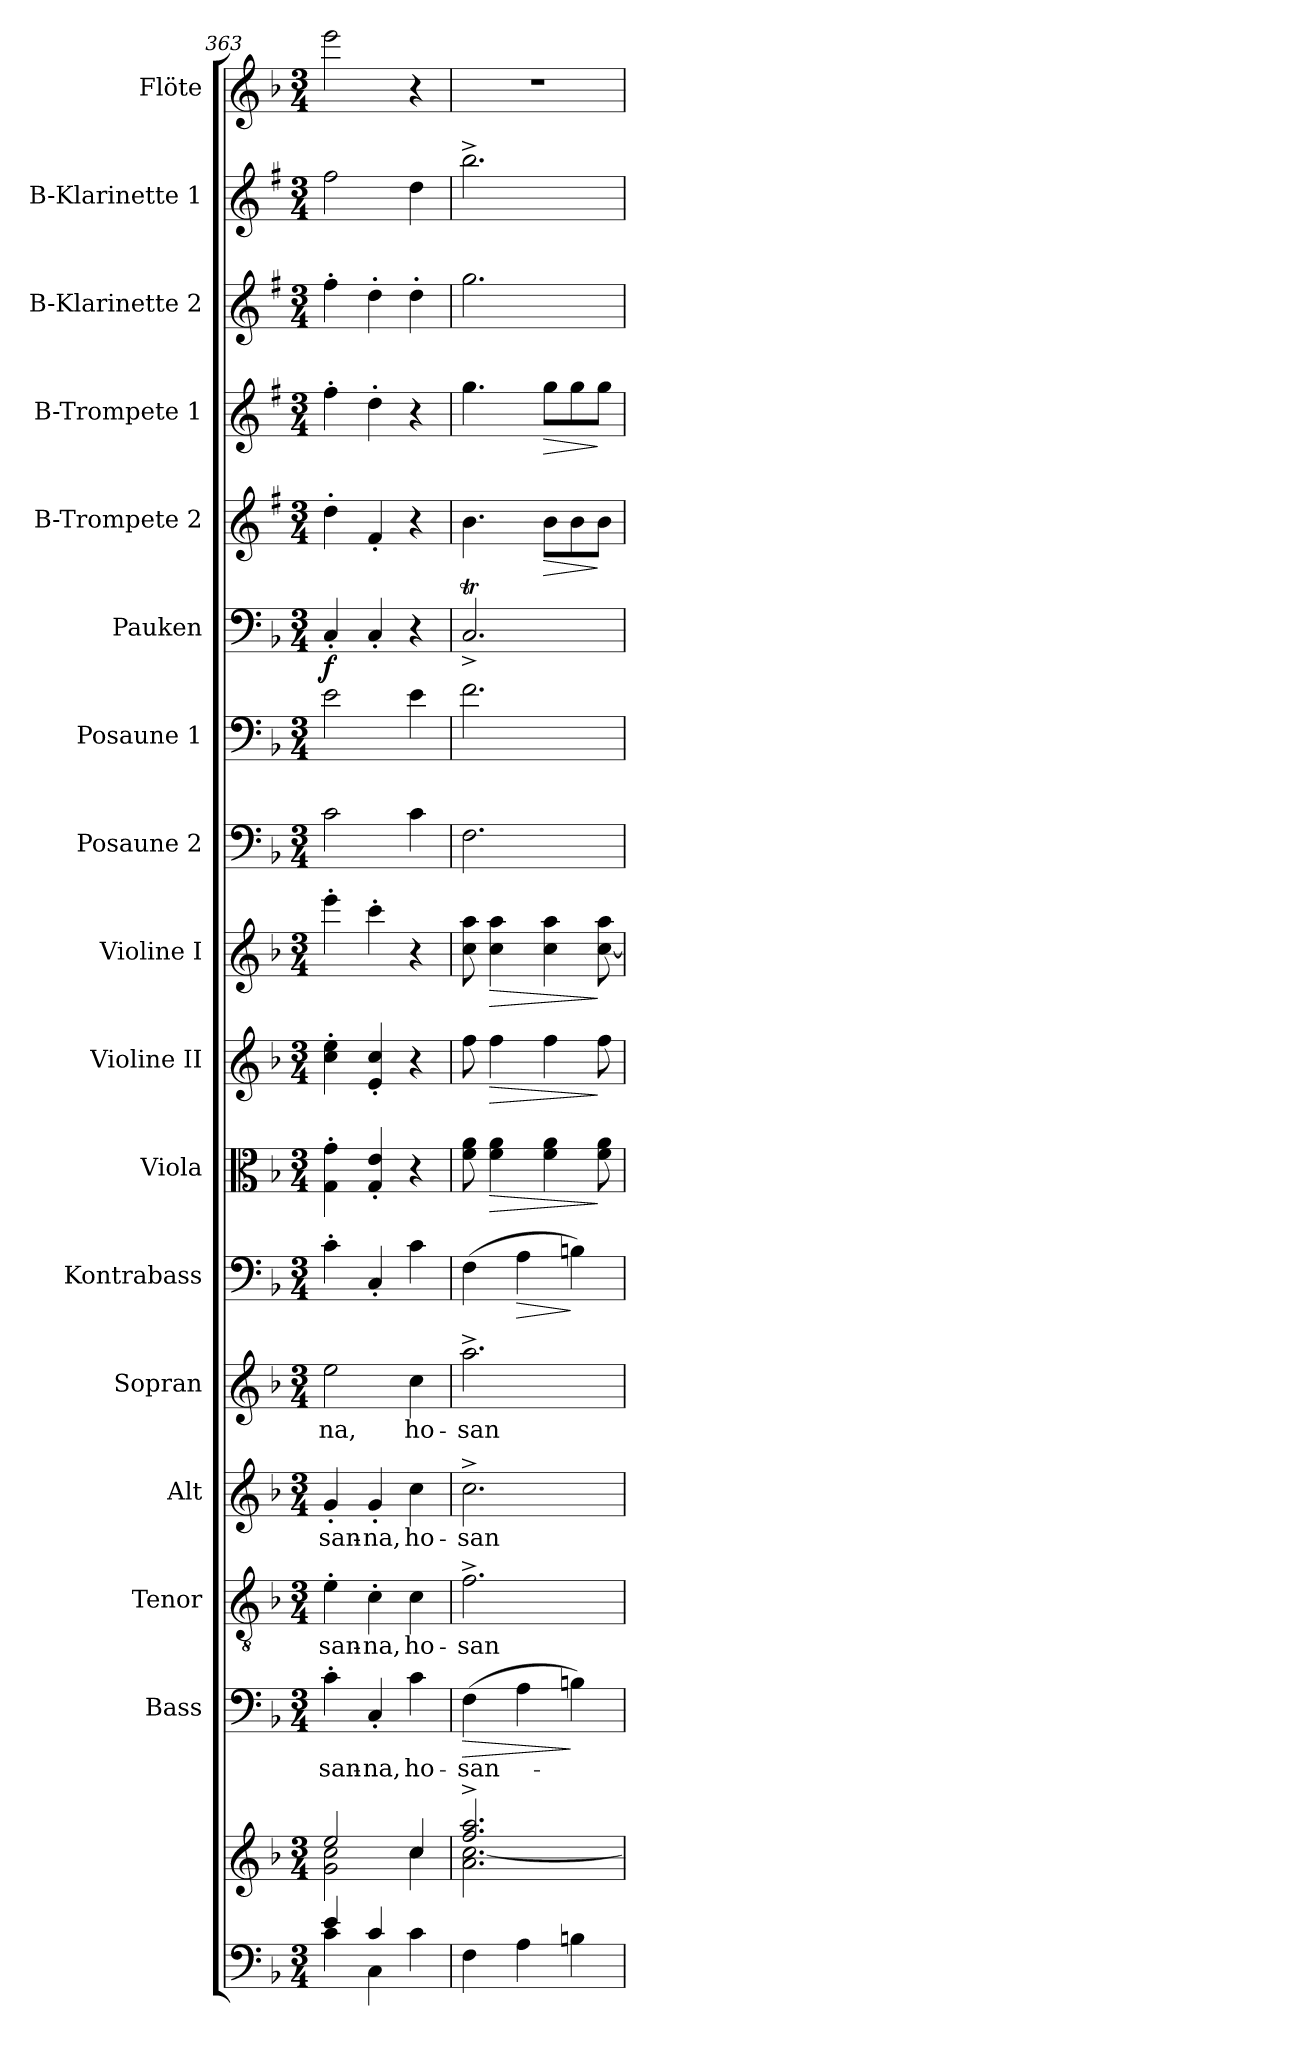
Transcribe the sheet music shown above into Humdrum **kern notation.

**kern	**kern	**kern	**text	**dynam	**kern	**text	**kern	**text	**kern	**text	**kern	**dynam	**kern	**dynam	**kern	**dynam	**kern	**dynam	**kern	**kern	**kern	**dynam	**kern	**dynam	**kern	**dynam	**kern	**kern	**kern
*part17	*part17	*part16	*part16	*part16	*part15	*part15	*part14	*part14	*part13	*part13	*part12	*part12	*part11	*part11	*part10	*part10	*part9	*part9	*part8	*part7	*part6	*part6	*part5	*part5	*part4	*part4	*part3	*part2	*part1
*staff18	*staff17	*staff16	*staff16	*staff16	*staff15	*staff15	*staff14	*staff14	*staff13	*staff13	*staff12	*staff12	*staff11	*staff11	*staff10	*staff10	*staff9	*staff9	*staff8	*staff7	*staff6	*staff6	*staff5	*staff5	*staff4	*staff4	*staff3	*staff2	*staff1
*	*	*I"Bass	*	*	*I"Tenor	*	*I"Alt	*	*I"Sopran	*	*I"Kontrabass	*	*I"Viola	*	*I"Violine II	*	*I"Violine I	*	*I"Posaune 2	*I"Posaune 1	*I"Pauken	*	*I"B-Trompete 2	*	*I"B-Trompete 1	*	*I"B-Klarinette 2	*I"B-Klarinette 1	*I"Flöte
*	*	*I'B.	*	*	*I'T.	*	*I'A.	*	*I'S.	*	*I'Kb.	*	*I'Vla.	*	*I'Vl. II	*	*I'Vl. I	*	*I'Pos. 2	*I'Pos. 1	*I'Pk.	*	*I'B Trp. 2	*	*I'B Trp. 1	*	*I'B Kl. 2	*I'B Kl. 1	*I'Fl.
*clefF4	*clefG2	*clefF4	*	*	*clefGv2	*	*clefG2	*	*clefG2	*	*clefF4	*	*clefC3	*	*clefG2	*	*clefG2	*	*clefF4	*clefF4	*clefF4	*	*clefG2	*	*clefG2	*	*clefG2	*clefG2	*clefG2
*	*	*	*	*	*	*	*	*	*	*	*ITrd7c12	*	*	*	*	*	*	*	*	*	*	*	*ITrd1c2	*	*ITrd1c2	*	*ITrd1c2	*ITrd1c2	*
*k[b-]	*k[b-]	*k[b-]	*	*	*k[b-]	*	*k[b-]	*	*k[b-]	*	*k[b-]	*	*k[b-]	*	*k[b-]	*	*k[b-]	*	*k[b-]	*k[b-]	*k[b-]	*	*k[b-]	*	*k[b-]	*	*k[b-]	*k[b-]	*k[b-]
*F:	*F:	*F:	*	*	*F:	*	*F:	*	*F:	*	*F:	*	*F:	*	*F:	*	*F:	*	*F:	*F:	*F:	*	*F:	*	*F:	*	*F:	*F:	*F:
*M3/4	*M3/4	*M3/4	*	*	*M3/4	*	*M3/4	*	*M3/4	*	*M3/4	*	*M3/4	*	*M3/4	*	*M3/4	*	*M3/4	*M3/4	*M3/4	*	*M3/4	*	*M3/4	*	*M3/4	*M3/4	*M3/4
=363	=363	=363	=363	=363	=363	=363	=363	=363	=363	=363	=363	=363	=363	=363	=363	=363	=363	=363	=363	=363	=363	=363	=363	=363	=363	=363	=363	=363	=363
*^	*^	*	*	*	*	*	*	*	*	*	*	*	*	*	*	*	*	*	*	*	*	*	*	*	*	*	*	*	*
!	!	!	!	!	!LO:LY:b	!	!	!LO:LY:b	!	!LO:LY:b	!	!LO:LY:b	!	!	!	!	!	!	!	!	!	!	!	!LO:DY:b	!	!	!	!	!	!	!
4e/	4c\	2ee/	2g\ 2cc\	4c'>\	-san-	.	4e'>\	-san-	4g'</	-san-	2ee\	-na,	4C'>\	.	4G\'> 4g\'>	.	4cc\'> 4ee\'>	.	4eee'>\	.	2c\	2e\	4C'</	f	4cc'>\	.	4ee'>\	.	4ee'>\	2ee\	2eee\
!	!	!	!	!	!LO:LY:b	!	!	!LO:LY:b	!	!LO:LY:b	!	!	!	!	!	!	!	!	!	!	!	!	!	!	!	!	!	!	!	!	!
4c/	4C\	.	.	4C'</	-na,	.	4c'>\	-na,	4g'</	-na,	.	.	4CC'</	.	4G/'< 4e/'<	.	4e/'< 4cc/'<	.	4ccc'>\	.	.	.	4C'</	.	4e'</	.	4cc'>\	.	4cc'>\	.	.
!	!	!	!	!	!LO:LY:b	!	!	!LO:LY:b	!	!LO:LY:b	!	!LO:LY:b	!	!	!	!	!	!	!	!	!	!	!	!	!	!	!	!	!	!	!
4ryy	4c\	4cc/	4cc\	4c\	ho-	.	4c\	ho-	4cc\	ho-	4cc\	ho-	4C\	.	4r	.	4r	.	4r	.	4c\	4e\	4r	.	4r	.	4r	.	4cc'>\	4cc\	4r
!!LO:PB:g=z
=364	=364	=364	=364	=364	=364	=364	=364	=364	=364	=364	=364	=364	=364	=364	=364	=364	=364	=364	=364	=364	=364	=364	=364	=364	=364	=364	=364	=364	=364	=364	=364
!	!	!	!	!	!LO:LY:b	!LO:HP:b	!	!LO:LY:b	!	!LO:LY:b	!	!LO:LY:b	!	!	!	!	!	!	!	!	!	!	!	!	!	!	!	!	!	!	!
*v	*v	*	*	*	*	*	*	*	*	*	*	*	*	*	*	*	*	*	*	*	*	*	*	*	*	*	*	*	*	*	*
4F\	2.ff/^> 2.aa/^>	2.a\ [<2.cc\	(>4F\	-san-	>	2.f^>\	-san-	2.cc^>\	-san-	2.aa^>\	-san-	(>4FF\	.	8f\ 8a\	.	8ff\	.	8cc\ 8aa\	.	2.F\	2.f\	2.CT^</	.	4.a\	.	4.ff\	.	2.ff\	2.aa^>\	2.r
!	!	!	!	!	!	!	!	!	!	!	!	!	!	!	!LO:HP:b	!	!LO:HP:b	!	!LO:HP:b	!	!	!	!	!	!	!	!	!	!	!
.	.	.	.	.	.	.	.	.	.	.	.	.	.	4f\ 4a\	>	4ff\	>	4cc\ 4aa\	>	.	.	.	.	.	.	.	.	.	.	.
!	!	!	!	!	!	!	!	!	!	!	!	!	!LO:HP:b	!	!	!	!	!	!	!	!	!	!	!	!	!	!	!	!	!
4A\	.	.	4A\	.	.	.	.	.	.	.	.	4AA\	>	.	.	.	.	.	.	.	.	.	.	.	.	.	.	.	.	.
!	!	!	!	!	!	!	!	!	!	!	!	!	!	!	!	!	!	!	!	!	!	!	!	!	!LO:HP:b	!	!LO:HP:b	!	!	!
.	.	.	.	.	.	.	.	.	.	.	.	.	.	4f\ 4a\	.	4ff\	.	4cc\ 4aa\	.	.	.	.	.	8a\L	>	8ff\L	>	.	.	.
4Bn\	.	.	4Bn\)	.	]	.	.	.	.	.	.	4BBn\)	]	.	.	.	.	.	.	.	.	.	.	8a\	.	8ff\	.	.	.	.
.	.	.	.	.	.	.	.	.	.	.	.	.	.	8f\ 8a\	]	8ff\	]	[<8cc\ 8aa\	]	.	.	.	.	8a\J	]	8ff\J	]	.	.	.
*	*v	*v	*	*	*	*	*	*	*	*	*	*	*	*	*	*	*	*	*	*	*	*	*	*	*	*	*	*	*	*
=	=	=	=	=	=	=	=	=	=	=	=	=	=	=	=	=	=	=	=	=	=	=	=	=	=	=	=	=	=
*-	*-	*-	*-	*-	*-	*-	*-	*-	*-	*-	*-	*-	*-	*-	*-	*-	*-	*-	*-	*-	*-	*-	*-	*-	*-	*-	*-	*-	*-
